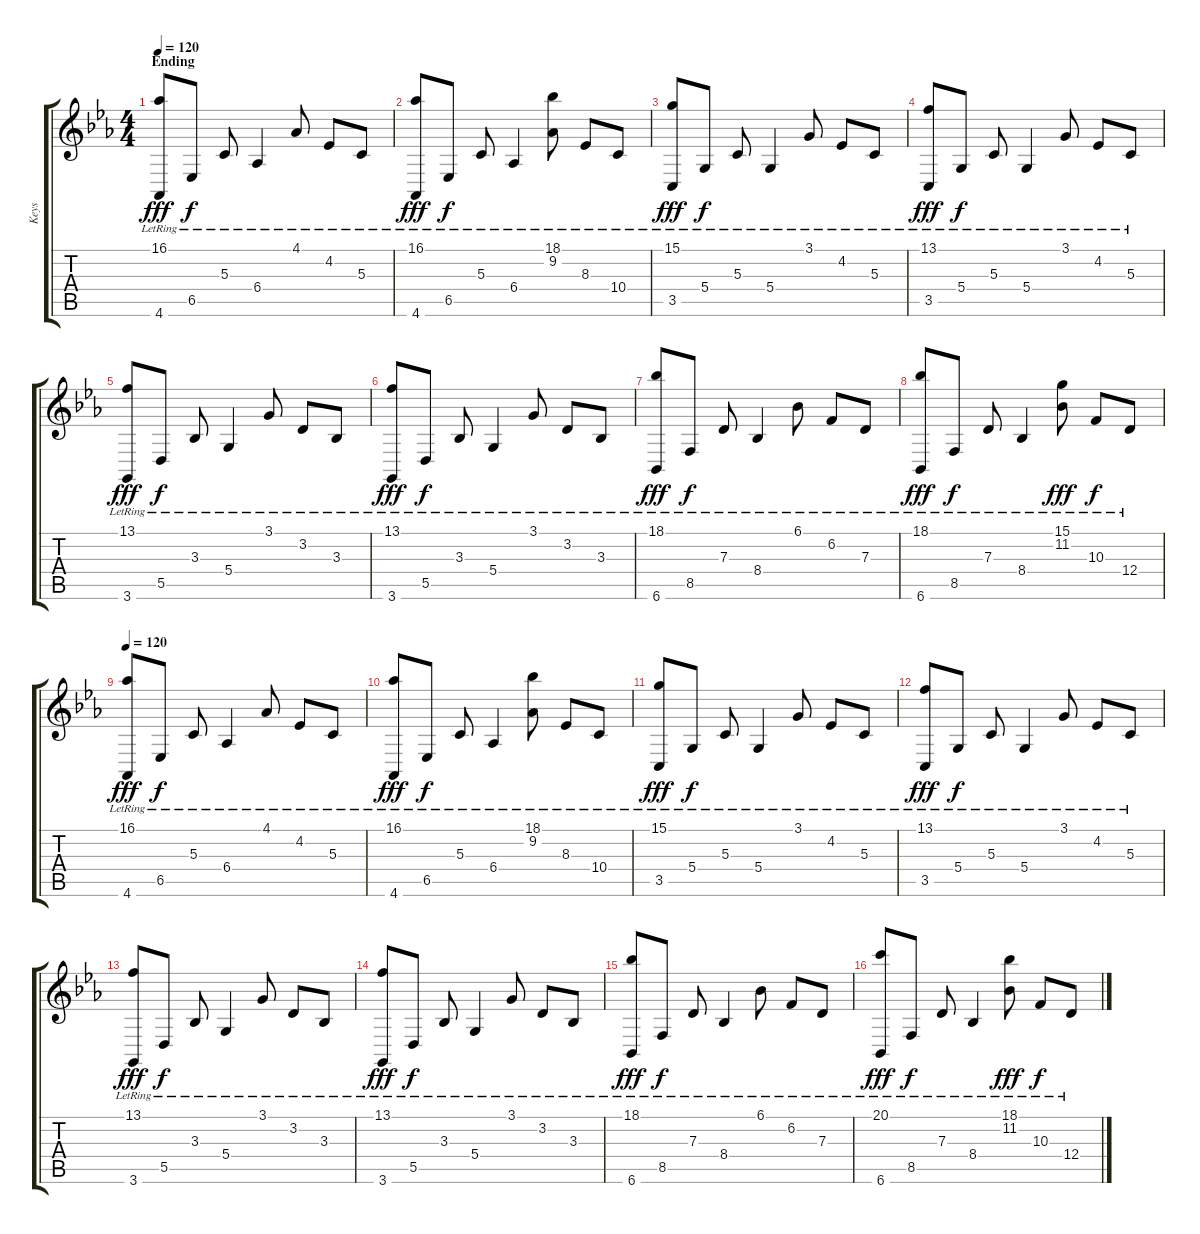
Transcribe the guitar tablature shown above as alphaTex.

\track ("Keys" "Keys") {instrument brightacousticpiano}
\staff {score tabs}
\tuning (E4 B3 G3 D3 A2 E2) {hide}
\ts (4 4)
\section ("" "Ending")
\tempo 120
\clef g2
\ks eb
(16.1{lr} 4.6{lr}).8{dy fff volume 14 instrument brightacousticpiano} 6.5{lr}.8{dy f} 5.3{lr}.8 6.4{lr}.4 4.1{lr}.8 4.2{lr}.8 5.3{lr}.8 |
(16.1{lr} 4.6{lr}).8{dy fff} 6.5{lr}.8{dy f} 5.3{lr}.8 6.4{lr}.4 (18.1{lr} 9.2{lr}).8 8.3{lr}.8 10.4{lr}.8 |
(15.1{lr} 3.5{lr}).8{dy fff} 5.4{lr}.8{dy f} 5.3{lr}.8 5.4{lr}.4 3.1{lr}.8 4.2{lr}.8 5.3{lr}.8 |
(13.1{lr} 3.5{lr}).8{dy fff} 5.4{lr}.8{dy f} 5.3{lr}.8 5.4{lr}.4 3.1{lr}.8 4.2{lr}.8 5.3{lr}.8 |
(13.1{lr} 3.6{lr}).8{dy fff} 5.5{lr}.8{dy f} 3.3{lr}.8 5.4{lr}.4 3.1{lr}.8 3.2{lr}.8 3.3{lr}.8 |
(13.1{lr} 3.6{lr}).8{dy fff} 5.5{lr}.8{dy f} 3.3{lr}.8 5.4{lr}.4 3.1{lr}.8 3.2{lr}.8 3.3{lr}.8 |
(18.1{lr} 6.6{lr}).8{dy fff} 8.5{lr}.8{dy f} 7.3{lr}.8 8.4{lr}.4 6.1{lr}.8 6.2{lr}.8 7.3{lr}.8 |
(18.1{lr} 6.6{lr}).8{dy fff} 8.5{lr}.8{dy f} 7.3{lr}.8 8.4{lr}.4 (15.1{lr} 11.2{lr}).8{dy fff} 10.3{lr}.8{dy f} 12.4{lr}.8 |
\tempo 120
(16.1{lr} 4.6{lr}).8{dy fff volume 14 instrument brightacousticpiano} 6.5{lr}.8{dy f} 5.3{lr}.8 6.4{lr}.4 4.1{lr}.8 4.2{lr}.8 5.3{lr}.8 |
(16.1{lr} 4.6{lr}).8{dy fff} 6.5{lr}.8{dy f} 5.3{lr}.8 6.4{lr}.4 (18.1{lr} 9.2{lr}).8 8.3{lr}.8 10.4{lr}.8 |
(15.1{lr} 3.5{lr}).8{dy fff} 5.4{lr}.8{dy f} 5.3{lr}.8 5.4{lr}.4 3.1{lr}.8 4.2{lr}.8 5.3{lr}.8 |
(13.1{lr} 3.5{lr}).8{dy fff} 5.4{lr}.8{dy f} 5.3{lr}.8 5.4{lr}.4 3.1{lr}.8 4.2{lr}.8 5.3{lr}.8 |
(13.1{lr} 3.6{lr}).8{dy fff} 5.5{lr}.8{dy f} 3.3{lr}.8 5.4{lr}.4 3.1{lr}.8 3.2{lr}.8 3.3{lr}.8 |
(13.1{lr} 3.6{lr}).8{dy fff} 5.5{lr}.8{dy f} 3.3{lr}.8 5.4{lr}.4 3.1{lr}.8 3.2{lr}.8 3.3{lr}.8 |
(18.1{lr} 6.6{lr}).8{dy fff} 8.5{lr}.8{dy f} 7.3{lr}.8 8.4{lr}.4 6.1{lr}.8 6.2{lr}.8 7.3{lr}.8 |
(20.1{lr} 6.6{lr}).8{dy fff} 8.5{lr}.8{dy f} 7.3{lr}.8 8.4{lr}.4 (18.1{lr} 11.2{lr}).8{dy fff} 10.3{lr}.8{dy f} 12.4{lr}.8
